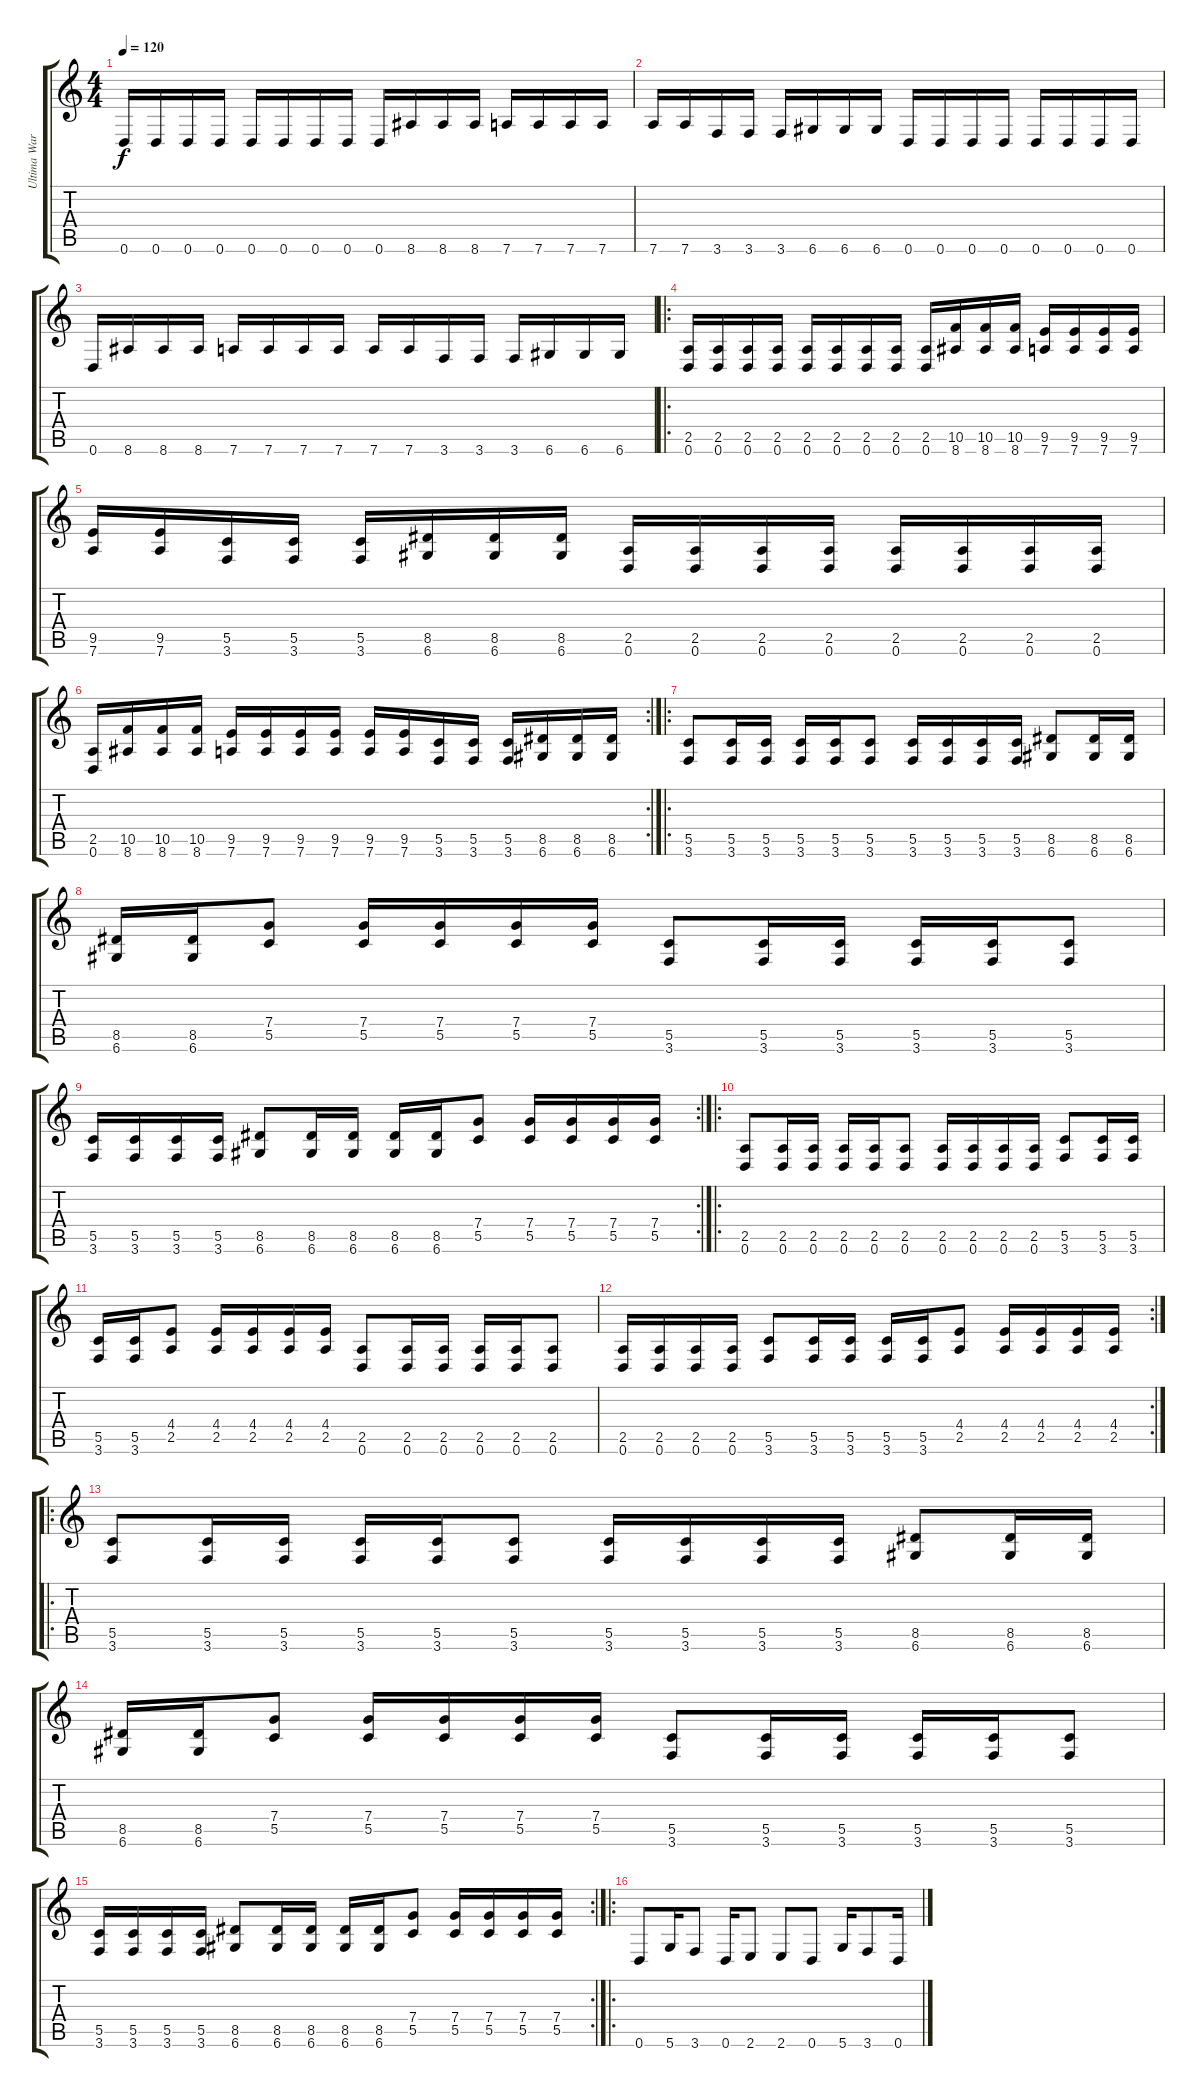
\track ("Ultima Warrior" "Ultima War") {instrument distortionguitar}
\staff {score tabs}
\tuning (D4 A3 F3 C3 G2 D2) {hide}
\ts (4 4)
\tempo 120
\clef g2
\ks c
0.6.16{dy f instrument distortionguitar} 0.6.16 0.6.16 0.6.16 0.6.16 0.6.16 0.6.16 0.6.16 0.6.16 8.6.16 8.6.16 8.6.16 7.6.16 7.6.16 7.6.16 7.6.16 |
7.6.16 7.6.16 3.6.16 3.6.16 3.6.16 6.6.16 6.6.16 6.6.16 0.6.16 0.6.16 0.6.16 0.6.16 0.6.16 0.6.16 0.6.16 0.6.16 |
0.6.16 8.6.16 8.6.16 8.6.16 7.6.16 7.6.16 7.6.16 7.6.16 7.6.16 7.6.16 3.6.16 3.6.16 3.6.16 6.6.16 6.6.16 6.6.16 |
\ro
(2.5 0.6).16 (2.5 0.6).16 (2.5 0.6).16 (2.5 0.6).16 (2.5 0.6).16 (2.5 0.6).16 (2.5 0.6).16 (2.5 0.6).16 (2.5 0.6).16 (10.5 8.6).16 (10.5 8.6).16 (10.5 8.6).16 (9.5 7.6).16 (9.5 7.6).16 (9.5 7.6).16 (9.5 7.6).16 |
(9.5 7.6).16 (9.5 7.6).16 (5.5 3.6).16 (5.5 3.6).16 (5.5 3.6).16 (8.5 6.6).16 (8.5 6.6).16 (8.5 6.6).16 (2.5 0.6).16 (2.5 0.6).16 (2.5 0.6).16 (2.5 0.6).16 (2.5 0.6).16 (2.5 0.6).16 (2.5 0.6).16 (2.5 0.6).16 |
\rc 2
(2.5 0.6).16 (10.5 8.6).16 (10.5 8.6).16 (10.5 8.6).16 (9.5 7.6).16 (9.5 7.6).16 (9.5 7.6).16 (9.5 7.6).16 (9.5 7.6).16 (9.5 7.6).16 (5.5 3.6).16 (5.5 3.6).16 (5.5 3.6).16 (8.5 6.6).16 (8.5 6.6).16 (8.5 6.6).16 |
\ro
(5.5 3.6).8 (5.5 3.6).16 (5.5 3.6).16 (5.5 3.6).16 (5.5 3.6).16 (5.5 3.6).8 (5.5 3.6).16 (5.5 3.6).16 (5.5 3.6).16 (5.5 3.6).16 (8.5 6.6).8 (8.5 6.6).16 (8.5 6.6).16 |
(8.5 6.6).16 (8.5 6.6).16 (7.4 5.5).8 (7.4 5.5).16 (7.4 5.5).16 (7.4 5.5).16 (7.4 5.5).16 (5.5 3.6).8 (5.5 3.6).16 (5.5 3.6).16 (5.5 3.6).16 (5.5 3.6).16 (5.5 3.6).8 |
\rc 2
(5.5 3.6).16 (5.5 3.6).16 (5.5 3.6).16 (5.5 3.6).16 (8.5 6.6).8 (8.5 6.6).16 (8.5 6.6).16 (8.5 6.6).16 (8.5 6.6).16 (7.4 5.5).8 (7.4 5.5).16 (7.4 5.5).16 (7.4 5.5).16 (7.4 5.5).16 |
\ro
(2.5 0.6).8 (2.5 0.6).16 (2.5 0.6).16 (2.5 0.6).16 (2.5 0.6).16 (2.5 0.6).8 (2.5 0.6).16 (2.5 0.6).16 (2.5 0.6).16 (2.5 0.6).16 (5.5 3.6).8 (5.5 3.6).16 (5.5 3.6).16 |
(5.5 3.6).16 (5.5 3.6).16 (4.4 2.5).8 (4.4 2.5).16 (4.4 2.5).16 (4.4 2.5).16 (4.4 2.5).16 (2.5 0.6).8 (2.5 0.6).16 (2.5 0.6).16 (2.5 0.6).16 (2.5 0.6).16 (2.5 0.6).8 |
\rc 2
(2.5 0.6).16 (2.5 0.6).16 (2.5 0.6).16 (2.5 0.6).16 (5.5 3.6).8 (5.5 3.6).16 (5.5 3.6).16 (5.5 3.6).16 (5.5 3.6).16 (4.4 2.5).8 (4.4 2.5).16 (4.4 2.5).16 (4.4 2.5).16 (4.4 2.5).16 |
\ro
(5.5 3.6).8 (5.5 3.6).16 (5.5 3.6).16 (5.5 3.6).16 (5.5 3.6).16 (5.5 3.6).8 (5.5 3.6).16 (5.5 3.6).16 (5.5 3.6).16 (5.5 3.6).16 (8.5 6.6).8 (8.5 6.6).16 (8.5 6.6).16 |
(8.5 6.6).16 (8.5 6.6).16 (7.4 5.5).8 (7.4 5.5).16 (7.4 5.5).16 (7.4 5.5).16 (7.4 5.5).16 (5.5 3.6).8 (5.5 3.6).16 (5.5 3.6).16 (5.5 3.6).16 (5.5 3.6).16 (5.5 3.6).8 |
\rc 2
(5.5 3.6).16 (5.5 3.6).16 (5.5 3.6).16 (5.5 3.6).16 (8.5 6.6).8 (8.5 6.6).16 (8.5 6.6).16 (8.5 6.6).16 (8.5 6.6).16 (7.4 5.5).8 (7.4 5.5).16 (7.4 5.5).16 (7.4 5.5).16 (7.4 5.5).16 |
\ro
0.6.8 5.6.16 3.6.8 0.6.16 2.6.8 2.6.8 0.6.8 5.6.16 3.6.8 0.6.16
